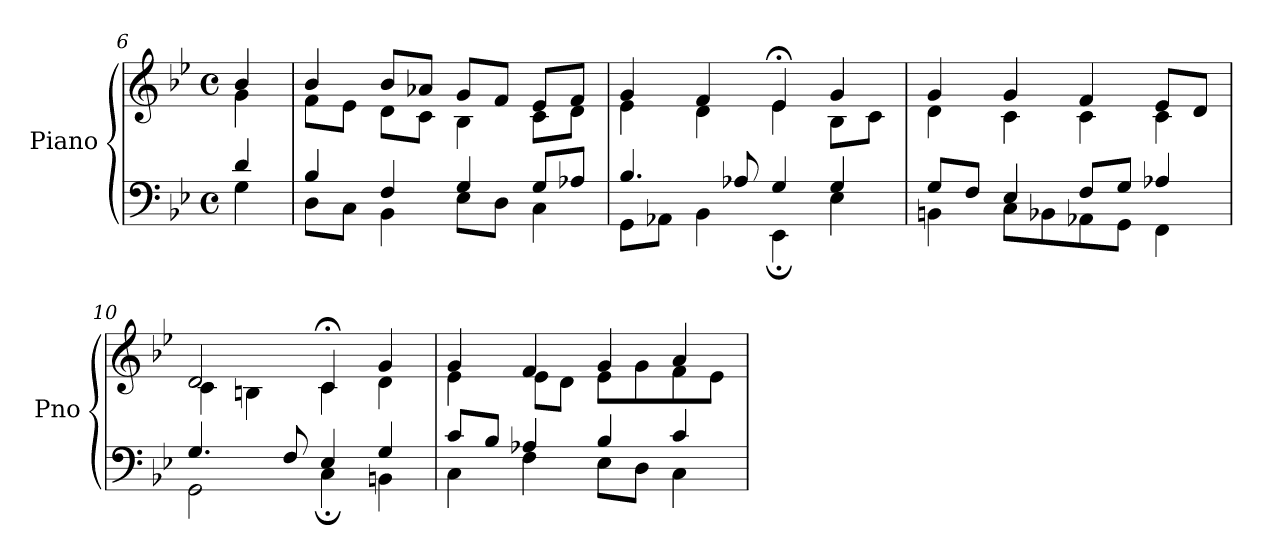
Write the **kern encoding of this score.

**kern	**kern
*part1	*part1
*staff2	*staff1
*I"Piano	*
*I'Pno	*
*clefF4	*clefG2
*k[b-e-]	*k[b-e-]
*M4/4	*M4/4
*met(c)	*met(c)
=6	=6
*^	*^
4d/	4G\	4b-/	4g\
=7	=7	=7	=7
4B-/	8D\L	4b-/	8f\L
.	8C\J	.	8e-\J
4F/	4BB-\	8b-/L	8d\L
.	.	8a-X/J	8c\J
4G/	8E-\L	8g/L	4B-\
.	8D\J	8f/J	.
8G/L	4C\	8e-/L	8c\L
8A-X/J	.	8f/J	8d\J
=8	=8	=8	=8
4.B-/	8GG\L	4g/	4e-\
.	8AA-X\J	.	.
.	4BB-\	4f/	4d\
8A-X/	.	.	.
4G/	4EE-;\	4e-;</	4e-\
4G/	4E-\	4g/	8B-\L
.	.	.	8c\J
=9	=9	=9	=9
8G/L	4BBn\	4g/	4d\
8F/J	.	.	.
4E-/	8C\L	4g/	4c\
.	8BB-X\	.	.
8F/L	8AA-X\	4f/	4c\
8G/J	8GG\J	.	.
4A-X/	4FF\	8e-/L	4c\
.	.	8d/J	.
=10	=10	=10	=10
4.G/	2GG\	2d/	4c\
.	.	.	4Bn\
8F/	.	.	.
4E-/	4C;\	4c;</	4c\
4G/	4BBn\	4g/	4d\
=11	=11	=11	=11
8c/L	4C\	4g/	4e-\
8B-/J	.	.	.
4A-X/	4F\	4f/	8e-\L
.	.	.	8d\J
4B-/	8E-\L	4g/	8e-\L
.	8D\J	.	8g\
4c/	4C\	4a/	8f\
.	.	.	8e-\J
*v	*v	*	*
*	*v	*v
=	=
*-	*-
